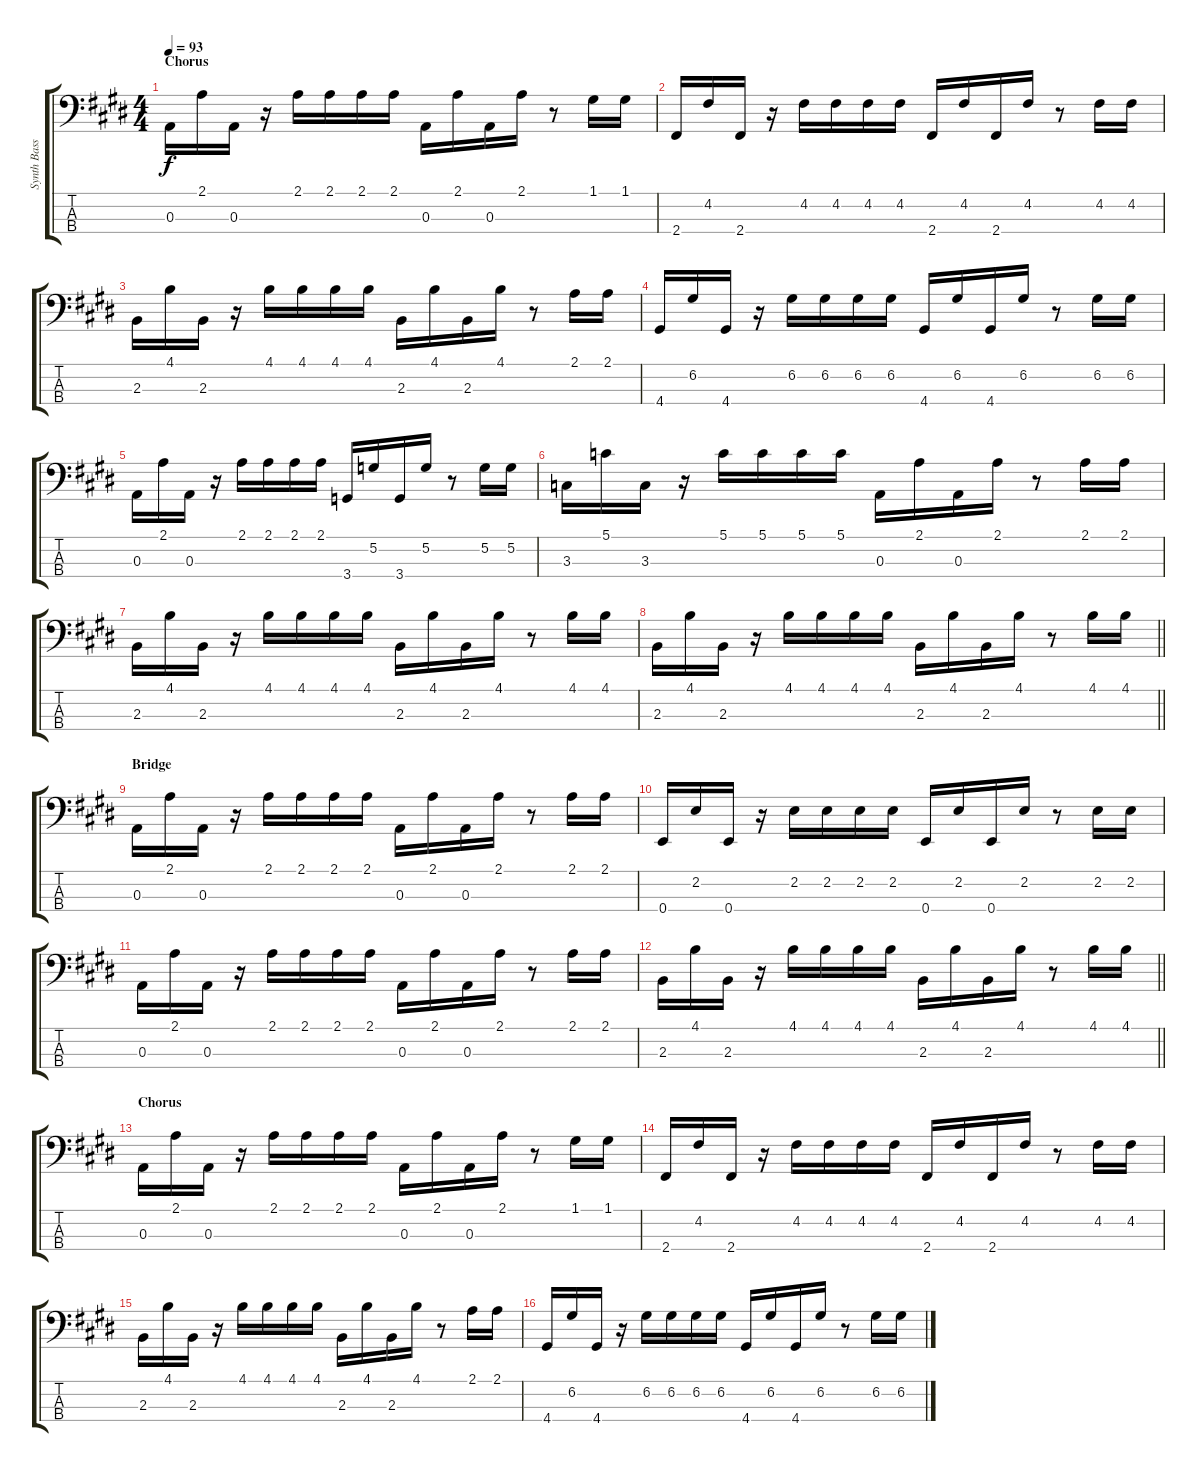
\track ("Synth Bass" "Synth Bass") {instrument synthbass1}
\staff {score tabs}
\tuning (G2 D2 A1 E1) {hide}
\ts (4 4)
\section ("" "Chorus")
\tempo 93
\clef f4
\ks c#minor
0.3.16{dy f} 2.1.16 0.3.16 r.16 2.1.16 2.1.16 2.1.16 2.1.16 0.3.16 2.1.16 0.3.16 2.1.16 r.8 1.1.16 1.1.16 |
2.4.16 4.2.16 2.4.16 r.16 4.2.16 4.2.16 4.2.16 4.2.16 2.4.16 4.2.16 2.4.16 4.2.16 r.8 4.2.16 4.2.16 |
2.3.16 4.1.16 2.3.16 r.16 4.1.16 4.1.16 4.1.16 4.1.16 2.3.16 4.1.16 2.3.16 4.1.16 r.8 2.1.16 2.1.16 |
4.4.16 6.2.16 4.4.16 r.16 6.2.16 6.2.16 6.2.16 6.2.16 4.4.16 6.2.16 4.4.16 6.2.16 r.8 6.2.16 6.2.16 |
0.3.16 2.1.16 0.3.16 r.16 2.1.16 2.1.16 2.1.16 2.1.16 3.4.16 5.2.16 3.4.16 5.2.16 r.8 5.2.16 5.2.16 |
3.3.16 5.1.16 3.3.16 r.16 5.1.16 5.1.16 5.1.16 5.1.16 0.3.16 2.1.16 0.3.16 2.1.16 r.8 2.1.16 2.1.16 |
2.3.16 4.1.16 2.3.16 r.16 4.1.16 4.1.16 4.1.16 4.1.16 2.3.16 4.1.16 2.3.16 4.1.16 r.8 4.1.16 4.1.16 |
\barLineRight lightlight
2.3.16 4.1.16 2.3.16 r.16 4.1.16 4.1.16 4.1.16 4.1.16 2.3.16 4.1.16 2.3.16 4.1.16 r.8 4.1.16 4.1.16 |
\section ("" "Bridge")
0.3.16 2.1.16 0.3.16 r.16 2.1.16 2.1.16 2.1.16 2.1.16 0.3.16 2.1.16 0.3.16 2.1.16 r.8 2.1.16 2.1.16 |
0.4.16 2.2.16 0.4.16 r.16 2.2.16 2.2.16 2.2.16 2.2.16 0.4.16 2.2.16 0.4.16 2.2.16 r.8 2.2.16 2.2.16 |
0.3.16 2.1.16 0.3.16 r.16 2.1.16 2.1.16 2.1.16 2.1.16 0.3.16 2.1.16 0.3.16 2.1.16 r.8 2.1.16 2.1.16 |
\barLineRight lightlight
2.3.16 4.1.16 2.3.16 r.16 4.1.16 4.1.16 4.1.16 4.1.16 2.3.16 4.1.16 2.3.16 4.1.16 r.8 4.1.16 4.1.16 |
\section ("" "Chorus")
0.3.16 2.1.16 0.3.16 r.16 2.1.16 2.1.16 2.1.16 2.1.16 0.3.16 2.1.16 0.3.16 2.1.16 r.8 1.1.16 1.1.16 |
2.4.16 4.2.16 2.4.16 r.16 4.2.16 4.2.16 4.2.16 4.2.16 2.4.16 4.2.16 2.4.16 4.2.16 r.8 4.2.16 4.2.16 |
2.3.16 4.1.16 2.3.16 r.16 4.1.16 4.1.16 4.1.16 4.1.16 2.3.16 4.1.16 2.3.16 4.1.16 r.8 2.1.16 2.1.16 |
4.4.16 6.2.16 4.4.16 r.16 6.2.16 6.2.16 6.2.16 6.2.16 4.4.16 6.2.16 4.4.16 6.2.16 r.8 6.2.16 6.2.16
